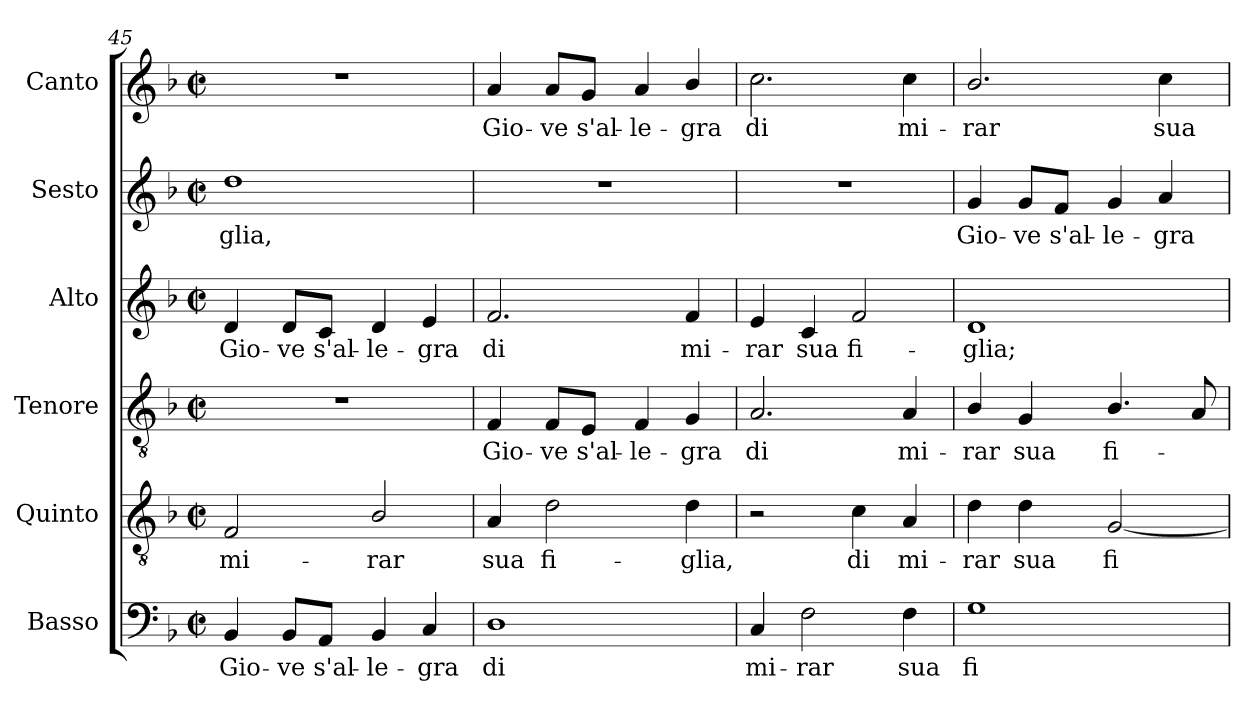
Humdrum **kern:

**kern	**text	**kern	**text	**kern	**text	**kern	**text	**kern	**text	**kern	**text
*part6	*part6	*part5	*part5	*part4	*part4	*part3	*part3	*part2	*part2	*part1	*part1
*staff6	*staff6	*staff5	*staff5	*staff4	*staff4	*staff3	*staff3	*staff2	*staff2	*staff1	*staff1
*I"Basso	*	*I"Quinto	*	*I"Tenore	*	*I"Alto	*	*I"Sesto	*	*I"Canto	*
*I'B.	*	*I'T.	*	*I'T.	*	*I'A.	*	*I'S.	*	*	*
*clefF4	*	*clefGv2	*	*clefGv2	*	*clefG2	*	*clefG2	*	*clefG2	*
*	*	*ITrd7c12	*	*ITrd7c12	*	*	*	*	*	*	*
*k[b-]	*	*k[b-]	*	*k[b-]	*	*k[b-]	*	*k[b-]	*	*k[b-]	*
*F:	*	*F:	*	*F:	*	*F:	*	*F:	*	*F:	*
*M2/2	*	*M2/2	*	*M2/2	*	*M2/2	*	*M2/2	*	*M2/2	*
*met(c|)	*	*met(c|)	*	*met(c|)	*	*met(c|)	*	*met(c|)	*	*met(c|)	*
=45	=45	=45	=45	=45	=45	=45	=45	=45	=45	=45	=45
!	!LO:LY:b:color=#000000	!	!	!	!	!	!	!	!	!	!
!	!	!	!LO:LY:b:color=#000000	!	!	!	!	!	!	!	!
!	!	!	!	!	!	!	!LO:LY:b:color=#000000	!	!	!	!
!	!	!	!	!	!	!	!	!	!LO:LY:b:color=#000000	!	!
4BB-i/	Gio-	2FFi/	mi-	1r	.	4di/	Gio-	1ddi	-glia,	1r	.
!	!LO:LY:b:color=#000000	!	!	!	!	!	!	!	!	!	!
!	!	!	!	!	!	!	!LO:LY:b:color=#000000	!	!	!	!
8BB-i/L	-ve	.	.	.	.	8di/L	-ve	.	.	.	.
!	!LO:LY:b:color=#000000	!	!	!	!	!	!	!	!	!	!
!	!	!	!	!	!	!	!LO:LY:b:color=#000000	!	!	!	!
8AAi/J	s'al-	.	.	.	.	8ci/J	s'al-	.	.	.	.
!	!LO:LY:b:color=#000000	!	!	!	!	!	!	!	!	!	!
!	!	!	!LO:LY:b:color=#000000	!	!	!	!	!	!	!	!
!	!	!	!	!	!	!	!LO:LY:b:color=#000000	!	!	!	!
4BB-i/	-le-	2BB-i/	-rar	.	.	4di/	-le-	.	.	.	.
!	!LO:LY:b:color=#000000	!	!	!	!	!	!	!	!	!	!
!	!	!	!	!	!	!	!LO:LY:b:color=#000000	!	!	!	!
4Ci/	-gra	.	.	.	.	4ei/	-gra	.	.	.	.
=46	=46	=46	=46	=46	=46	=46	=46	=46	=46	=46	=46
!	!LO:LY:b:color=#000000	!	!	!	!	!	!	!	!	!	!
!	!	!	!LO:LY:b:color=#000000	!	!	!	!	!	!	!	!
!	!	!	!	!	!LO:LY:b:color=#000000	!	!	!	!	!	!
!	!	!	!	!	!	!	!LO:LY:b:color=#000000	!	!	!	!
!	!	!	!	!	!	!	!	!	!	!	!LO:LY:b:color=#000000
1Di	di	4AAi/	sua	4FFi/	Gio-	2.fi/	di	1r	.	4ai/	Gio-
!	!	!	!LO:LY:b:color=#000000	!	!	!	!	!	!	!	!
!	!	!	!	!	!LO:LY:b:color=#000000	!	!	!	!	!	!
!	!	!	!	!	!	!	!	!	!	!	!LO:LY:b:color=#000000
.	.	2Di\	fi-	8FFi/L	-ve	.	.	.	.	8ai/L	-ve
!	!	!	!	!	!LO:LY:b:color=#000000	!	!	!	!	!	!
!	!	!	!	!	!	!	!	!	!	!	!LO:LY:b:color=#000000
.	.	.	.	8EEi/J	s'al-	.	.	.	.	8gi/J	s'al-
!	!	!	!	!	!LO:LY:b:color=#000000	!	!	!	!	!	!
!	!	!	!	!	!	!	!	!	!	!	!LO:LY:b:color=#000000
.	.	.	.	4FFi/	-le-	.	.	.	.	4ai/	-le-
!	!	!	!LO:LY:b:color=#000000	!	!	!	!	!	!	!	!
!	!	!	!	!	!LO:LY:b:color=#000000	!	!	!	!	!	!
!	!	!	!	!	!	!	!LO:LY:b:color=#000000	!	!	!	!
!	!	!	!	!	!	!	!	!	!	!	!LO:LY:b:color=#000000
.	.	4Di\	-glia,	4GGi/	-gra	4fi/	mi-	.	.	4b-i/	-gra
=47	=47	=47	=47	=47	=47	=47	=47	=47	=47	=47	=47
!	!LO:LY:b:color=#000000	!	!	!	!	!	!	!	!	!	!
!	!	!	!	!	!LO:LY:b:color=#000000	!	!	!	!	!	!
!	!	!	!	!	!	!	!LO:LY:b:color=#000000	!	!	!	!
!	!	!	!	!	!	!	!	!	!	!	!LO:LY:b:color=#000000
4Ci/	mi-	2r	.	2.AAi/	di	4ei/	-rar	1r	.	2.cci\	di
!	!LO:LY:b:color=#000000	!	!	!	!	!	!	!	!	!	!
!	!	!	!	!	!	!	!LO:LY:b:color=#000000	!	!	!	!
2Fi\	-rar	.	.	.	.	4ci/	sua	.	.	.	.
!	!	!	!LO:LY:b:color=#000000	!	!	!	!	!	!	!	!
!	!	!	!	!	!	!	!LO:LY:b:color=#000000	!	!	!	!
.	.	4Ci\	di	.	.	2fi/	fi-	.	.	.	.
!	!LO:LY:b:color=#000000	!	!	!	!	!	!	!	!	!	!
!	!	!	!LO:LY:b:color=#000000	!	!	!	!	!	!	!	!
!	!	!	!	!	!LO:LY:b:color=#000000	!	!	!	!	!	!
!	!	!	!	!	!	!	!	!	!	!	!LO:LY:b:color=#000000
4Fi\	sua	4AAi/	mi-	4AAi/	mi-	.	.	.	.	4cci\	mi-
=48	=48	=48	=48	=48	=48	=48	=48	=48	=48	=48	=48
!	!LO:LY:b:color=#000000	!	!	!	!	!	!	!	!	!	!
!	!	!	!LO:LY:b:color=#000000	!	!	!	!	!	!	!	!
!	!	!	!	!	!LO:LY:b:color=#000000	!	!	!	!	!	!
!	!	!	!	!	!	!	!LO:LY:b:color=#000000	!	!	!	!
!	!	!	!	!	!	!	!	!	!LO:LY:b:color=#000000	!	!
!	!	!	!	!	!	!	!	!	!	!	!LO:LY:b:color=#000000
1Gi	fi-	4Di\	-rar	4BB-i/	-rar	1di	-glia;	4gi/	Gio-	2.b-i/	-rar
!	!	!	!LO:LY:b:color=#000000	!	!	!	!	!	!	!	!
!	!	!	!	!	!LO:LY:b:color=#000000	!	!	!	!	!	!
!	!	!	!	!	!	!	!	!	!LO:LY:b:color=#000000	!	!
.	.	4Di\	sua	4GGi/	sua	.	.	8gi/L	-ve	.	.
!	!	!	!	!	!	!	!	!	!LO:LY:b:color=#000000	!	!
.	.	.	.	.	.	.	.	8fi/J	s'al-	.	.
!	!	!	!LO:LY:b:color=#000000	!	!	!	!	!	!	!	!
!	!	!	!	!	!LO:LY:b:color=#000000	!	!	!	!	!	!
!	!	!	!	!	!	!	!	!	!LO:LY:b:color=#000000	!	!
.	.	[2GGi/	fi-	4.BB-i/	fi-	.	.	4gi/	-le-	.	.
!	!	!	!	!	!	!	!	!	!LO:LY:b:color=#000000	!	!
!	!	!	!	!	!	!	!	!	!	!	!LO:LY:b:color=#000000
.	.	.	.	.	.	.	.	4ai/	-gra	4cci\	sua
.	.	.	.	8AAi/	.	.	.	.	.	.	.
=	=	=	=	=	=	=	=	=	=	=	=
*-	*-	*-	*-	*-	*-	*-	*-	*-	*-	*-	*-
